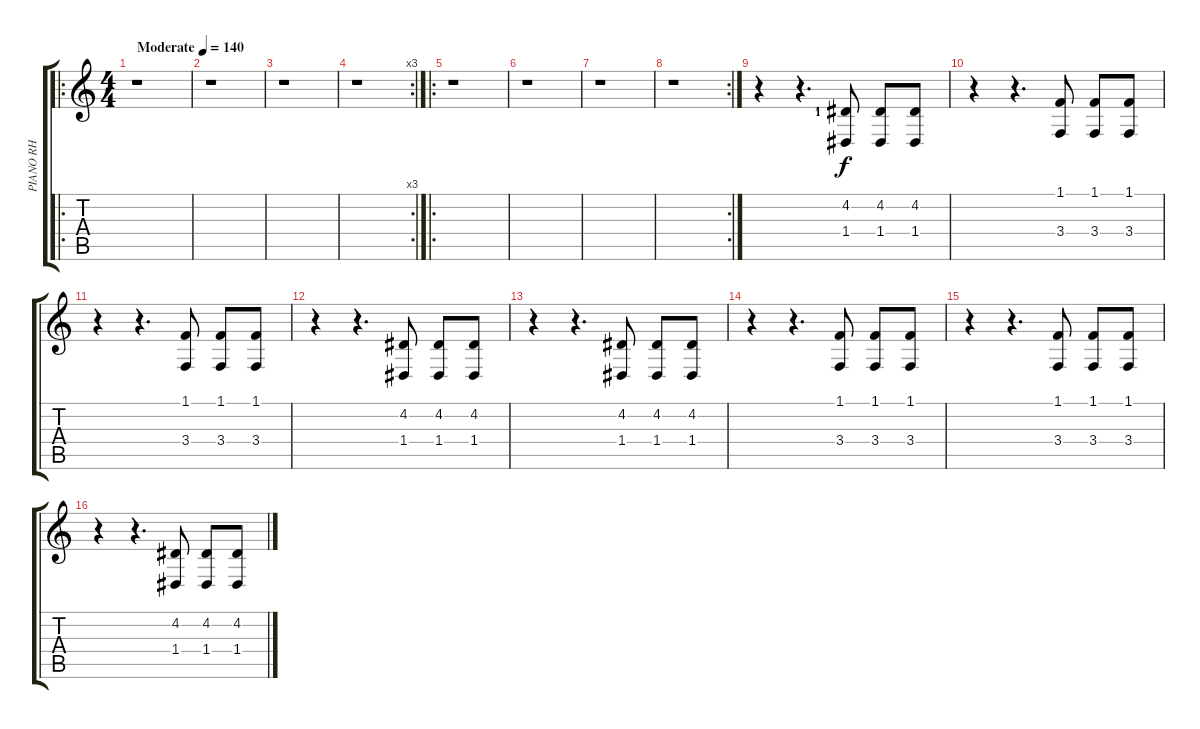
\track ("PIANO RH" "PIANO RH") {instrument acousticgrandpiano}
\staff {score tabs}
\tuning (E4 B3 G3 D3 A2 E2) {hide}
\ro
\ts (4 4)
\tempo (140 "Moderate")
\clef g2
\ks c
r.1{dy f instrument acousticgrandpiano} |
r.1 |
r.1 |
\rc 3
r.1 |
\ro
r.1 |
r.1 |
r.1 |
\rc 2
r.1 |
r.4 r.4{d} (4.2{rf 1} 1.4).8 (4.2 1.4).8 (4.2 1.4).8 |
r.4 r.4{d} (1.1 3.4).8 (1.1 3.4).8 (1.1 3.4).8 |
r.4 r.4{d} (1.1 3.4).8 (1.1 3.4).8 (1.1 3.4).8 |
r.4 r.4{d} (4.2 1.4).8 (4.2 1.4).8 (4.2 1.4).8 |
r.4 r.4{d} (4.2 1.4).8 (4.2 1.4).8 (4.2 1.4).8 |
r.4 r.4{d} (1.1 3.4).8 (1.1 3.4).8 (1.1 3.4).8 |
r.4 r.4{d} (1.1 3.4).8 (1.1 3.4).8 (1.1 3.4).8 |
r.4 r.4{d} (4.2 1.4).8 (4.2 1.4).8 (4.2 1.4).8
